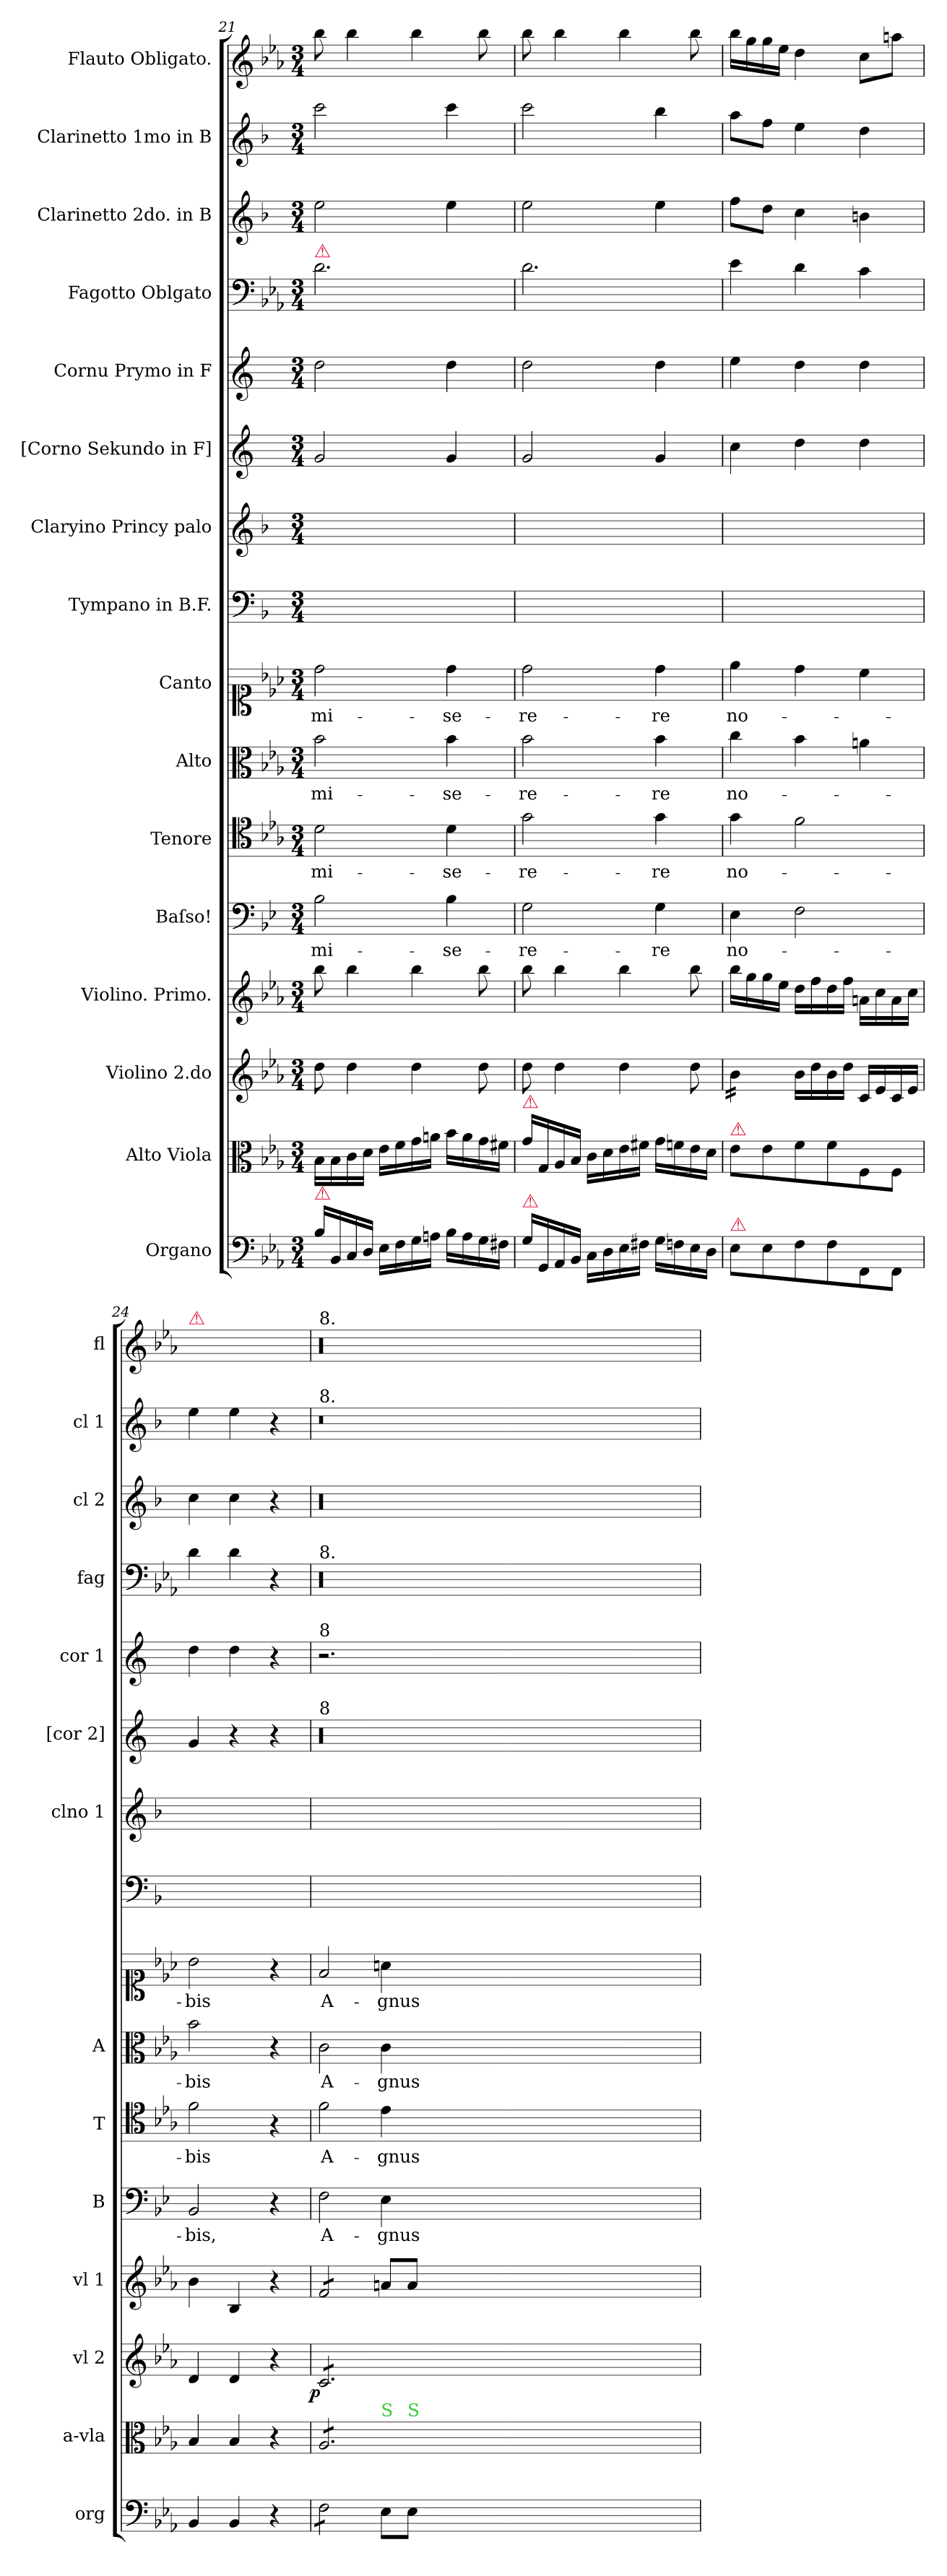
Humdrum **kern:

**kern	**dynam	**kern	**dynam	**kern	**dynam	**kern	**kern	**text	**kern	**text	**kern	**text	**kern	**text	**kern	**kern	**kern	**kern	**kern	**kern	**kern	**kern
*part16	*part16	*part15	*part15	*part14	*part14	*part13	*part12	*part12	*part11	*part11	*part10	*part10	*part9	*part9	*part8	*part7	*part6	*part5	*part4	*part3	*part2	*part1
*staff16	*staff16	*staff15	*staff15	*staff14	*staff14	*staff13	*staff12	*staff12	*staff11	*staff11	*staff10	*staff10	*staff9	*staff9	*staff8	*staff7	*staff6	*staff5	*staff4	*staff3	*staff2	*staff1
*I"Organo	*	*I"Alto Viola	*	*I"Violino 2.do	*	*I"Violino. Primo.	*I"Baſso!	*	*I"Tenore	*	*I"Alto	*	*I"Canto	*	*I"Tympano in B.F.	*I"Claryino Princy palo	*I"[Corno Sekundo in F]	*I"Cornu Prymo in F	*I"Fagotto Oblgato	*I"Clarinetto 2do. in B	*I"Clarinetto 1mo in B	*I"Flauto Obligato.
*I'org	*	*I'a-vla	*	*I'vl 2	*	*I'vl 1	*I'B	*	*I'T	*	*I'A	*	*	*	*	*I'clno 1	*I'[cor 2]	*I'cor 1	*I'fag	*I'cl 2	*I'cl 1	*I'fl
*clefF4	*	*clefC3	*	*clefG2	*	*clefG2	*clefF4	*	*clefC4	*	*clefC3	*	*clefC1	*	*clefF4	*clefG2	*clefG2	*clefG2	*clefF4	*clefG2	*clefG2	*clefG2
*	*	*	*	*	*	*	*	*	*	*	*	*	*	*	*ITrd1c2	*ITrd1c2	*ITrd5c9	*ITrd5c9	*	*ITrd1c2	*ITrd1c2	*
*k[b-e-a-]	*	*k[b-e-a-]	*	*k[b-e-a-]	*	*k[b-e-a-]	*k[b-e-]	*	*k[b-e-a-]	*	*k[b-e-a-]	*	*k[b-e-a-]	*	*k[b-e-a-]	*k[b-e-a-]	*k[b-e-a-]	*k[b-e-a-]	*k[b-e-a-]	*k[b-e-a-]	*k[b-e-a-]	*k[b-e-a-]
*E-:	*	*E-:	*	*E-:	*	*E-:	*	*	*E-:	*	*E-:	*	*E-:	*	*E-:	*E-:	*E-:	*E-:	*E-:	*E-:	*E-:	*E-:
*M3/4	*	*M3/4	*	*M3/4	*	*M3/4	*M3/4	*	*M3/4	*	*M3/4	*	*M3/4	*	*M3/4	*M3/4	*M3/4	*M3/4	*M3/4	*M3/4	*M3/4	*M3/4
=21	=21	=21	=21	=21	=21	=21	=21	=21	=21	=21	=21	=21	=21	=21	=21	=21	=21	=21	=21	=21	=21	=21
!	!	!	!	!	!	!	!	!	!	!	!	!	!	!	!	!	!	!	!LO:TX:a:color=crimson:t=⚠	!	!	!
!LO:TX:a:color=crimson:t=⚠	!	!	!	!	!	!	!	!	!	!	!	!	!	!	!	!	!	!	!	!	!	!
!	!	!	!	!	!	!	!	!LO:LY:i	!	!	!	!LO:LY:i	!	!	!	!	!	!	!	!	!	!
16B-\LL	.	16B-\LL	.	8dd\	.	8bb-\	2B-\	mi-	2d\	mi-	2b-\	mi-	2dd\	mi-	2.ryy	2.ryy	2B-/	2f\	2.d\	2dd\	2bb-\	8bb-\
16BB-/	.	16B-\	.	.	.	.	.	.	.	.	.	.	.	.	.	.	.	.	.	.	.	.
16C/	.	16c\	.	4dd\	.	4bb-\	.	.	.	.	.	.	.	.	.	.	.	.	.	.	.	4bb-\
16D/JJ	.	16d\JJ	.	.	.	.	.	.	.	.	.	.	.	.	.	.	.	.	.	.	.	.
16E-\LL	.	16e-\LL	.	.	.	.	.	.	.	.	.	.	.	.	.	.	.	.	.	.	.	.
16F\	.	16f\	.	.	.	.	.	.	.	.	.	.	.	.	.	.	.	.	.	.	.	.
16G\	.	16g\	.	4dd\	.	4bb-\	.	.	.	.	.	.	.	.	.	.	.	.	.	.	.	4bb-\
16An\JJ	.	16an\JJ	.	.	.	.	.	.	.	.	.	.	.	.	.	.	.	.	.	.	.	.
!	!	!	!	!	!	!	!	!LO:LY:i	!	!	!	!LO:LY:i	!	!	!	!	!	!	!	!	!	!
16B-\LL	.	16b-\LL	.	.	.	.	4B-\	-se-	4d\	-se-	4b-\	-se-	4dd\	-se-	.	.	4B-/	4f\	.	4dd\	4bb-\	.
16A\	.	16a\	.	.	.	.	.	.	.	.	.	.	.	.	.	.	.	.	.	.	.	.
16G\	.	16g\	.	8dd\	.	8bb-\	.	.	.	.	.	.	.	.	.	.	.	.	.	.	.	8bb-\
16F#X\JJ	.	16f#X\JJ	.	.	.	.	.	.	.	.	.	.	.	.	.	.	.	.	.	.	.	.
=22	=22	=22	=22	=22	=22	=22	=22	=22	=22	=22	=22	=22	=22	=22	=22	=22	=22	=22	=22	=22	=22	=22
!	!	!LO:TX:a:color=crimson:t=⚠	!	!	!	!	!	!	!	!	!	!	!	!	!	!	!	!	!	!	!	!
!LO:TX:a:color=crimson:t=⚠	!	!	!	!	!	!	!	!	!	!	!	!	!	!	!	!	!	!	!	!	!	!
!	!	!	!	!	!	!	!	!LO:LY:i	!	!	!	!LO:LY:i	!	!	!	!	!	!	!	!	!	!
16G\LL	.	16g\LL	.	8dd\	.	8bb-\	2G\	-re-	2g\	-re-	2b-\	-re-	2dd\	-re-	2.ryy	2.ryy	2B-/	2f\	2.d\	2dd\	2bb-\	8bb-\
16GG/	.	16G/	.	.	.	.	.	.	.	.	.	.	.	.	.	.	.	.	.	.	.	.
16AA-/	.	16A-/	.	4dd\	.	4bb-\	.	.	.	.	.	.	.	.	.	.	.	.	.	.	.	4bb-\
16BB-/JJ	.	16B-/JJ	.	.	.	.	.	.	.	.	.	.	.	.	.	.	.	.	.	.	.	.
16C\LL	.	16c\LL	.	.	.	.	.	.	.	.	.	.	.	.	.	.	.	.	.	.	.	.
16D\	.	16d\	.	.	.	.	.	.	.	.	.	.	.	.	.	.	.	.	.	.	.	.
16E-\	.	16e-\	.	4dd\	.	4bb-\	.	.	.	.	.	.	.	.	.	.	.	.	.	.	.	4bb-\
16F#X\JJ	.	16f#X\JJ	.	.	.	.	.	.	.	.	.	.	.	.	.	.	.	.	.	.	.	.
!	!	!	!	!	!	!	!	!LO:LY:i	!	!	!	!LO:LY:i	!	!	!	!	!	!	!	!	!	!
16G\LL	.	16g\LL	.	.	.	.	4G\	-re	4g\	-re	4b-\	-re	4dd\	-re	.	.	4B-/	4f\	.	4dd\	4aa-\	.
16Fn\	.	16fn\	.	.	.	.	.	.	.	.	.	.	.	.	.	.	.	.	.	.	.	.
16E-\	.	16e-\	.	8dd\	.	8bb-\	.	.	.	.	.	.	.	.	.	.	.	.	.	.	.	8bb-\
16D\JJ	.	16d\JJ	.	.	.	.	.	.	.	.	.	.	.	.	.	.	.	.	.	.	.	.
=23	=23	=23	=23	=23	=23	=23	=23	=23	=23	=23	=23	=23	=23	=23	=23	=23	=23	=23	=23	=23	=23	=23
!	!	!LO:TX:a:color=crimson:t=⚠	!	!	!	!	!	!	!	!	!	!	!	!	!	!	!	!	!	!	!	!
!LO:TX:a:color=crimson:t=⚠	!	!	!	!	!	!	!	!	!	!	!	!	!	!	!	!	!	!	!	!	!	!
*	*	*	*	*tremolo	*	*	*	*	*	*	*	*	*	*	*	*	*	*	*	*	*	*
8E-\L	.	8e-\L	.	16b-\LL	.	16bb-\LL	4E-\	no-	4g\	no-	4cc\	no-	4ee-\	no-	2.ryy	2.ryy	4e-\	4g\	4e-\	8ee-\L	8gg\L	16bb-\LL
.	.	.	.	16b-\	.	16gg\	.	.	.	.	.	.	.	.	.	.	.	.	.	.	.	16gg\
8E-\	.	8e-\	.	16b-\	.	16gg\	.	.	.	.	.	.	.	.	.	.	.	.	.	8cc\J	8ee-\J	16gg\
.	.	.	.	16b-\JJ	.	16ee-\JJ	.	.	.	.	.	.	.	.	.	.	.	.	.	.	.	16ee-\JJ
*	*	*	*	*Xtremolo	*	*	*	*	*	*	*	*	*	*	*	*	*	*	*	*	*	*
8F\	.	8f\	.	16b-\LL	.	16dd\LL	2F\	.	2f\	.	4b-\	.	4dd\	.	.	.	4f\	4f\	4d\	4b-\	4dd\	4dd\
.	.	.	.	16dd\	.	16ff\	.	.	.	.	.	.	.	.	.	.	.	.	.	.	.	.
8F\	.	8f\	.	16b-\	.	16dd\	.	.	.	.	.	.	.	.	.	.	.	.	.	.	.	.
.	.	.	.	16dd\JJ	.	16ff\JJ	.	.	.	.	.	.	.	.	.	.	.	.	.	.	.	.
8FF/	.	8F/	.	16c/LL	.	16an\LL	.	.	.	.	4an\	.	4cc\	.	.	.	4f\	4f\	4c\	4an\	4cc\	8cc\L
.	.	.	.	16e-/	.	16cc\	.	.	.	.	.	.	.	.	.	.	.	.	.	.	.	.
8FF/J	.	8F/J	.	16c/	.	16a\	.	.	.	.	.	.	.	.	.	.	.	.	.	.	.	8aan\J
.	.	.	.	16e-/JJ	.	16cc\JJ	.	.	.	.	.	.	.	.	.	.	.	.	.	.	.	.
=24	=24	=24	=24	=24	=24	=24	=24	=24	=24	=24	=24	=24	=24	=24	=24	=24	=24	=24	=24	=24	=24	=24
!	!	!	!	!	!	!	!	!	!	!	!	!	!	!	!	!	!	!	!	!	!	!LO:TX:a:color=crimson:t=⚠
4BB-/	.	4B-/	.	4d/	.	4b-\	2BB-/	-bis,	2f\	-bis	2b-\	-bis	2b-\	-bis	2.ryy	2.ryy	4B-/	4f\	4d\	4b-\	4dd\	2.ryy
4BB-/	.	4B-/	.	4d/	.	4B-/	.	.	.	.	.	.	.	.	.	.	4r	4f\	4d\	4b-\	4dd\	.
4r	.	4r	.	4r	.	4r	4r	.	4r	.	4r	.	4r	.	.	.	4r	4r	4r	4r	4r	.
=25	=25	=25	=25	=25	=25	=25	=25	=25	=25	=25	=25	=25	=25	=25	=25	=25	=25	=25	=25	=25	=25	=25
!	!	!	!	!	!	!	!	!	!	!	!	!	!	!	!	!	!	!	!	!	!	!LO:TX:a:t=8.
!	!	!	!	!	!	!	!	!	!	!	!	!	!	!	!	!	!	!	!	!	!LO:TX:a:t=8.	!
!	!	!	!	!	!	!	!	!	!	!	!	!	!	!	!	!	!	!	!LO:TX:a:t=8.	!	!	!
!	!	!	!	!	!	!	!	!	!	!	!	!	!	!	!	!	!	!LO:TX:a:t=8	!	!	!	!
!	!	!	!	!	!	!	!	!	!	!	!	!	!	!	!	!	!LO:TX:a:t=8	!	!	!	!	!
!	!	!	!	!	!LO:DY:rj	!	!	!	!	!	!	!	!	!	!	!	!LO:N:vis=00	!	!LO:N:vis=00	!LO:N:vis=00	!	!LO:N:vis=00
*	*	*^	*	*	*	*	*	*	*	*	*	*	*	*	*	*	*	*	*	*	*	*
*	*	*	*^	*	*	*	*	*	*	*	*	*	*	*	*	*	*	*	*	*	*	*	*
*tremolo	*	*	*	*	*	*	*	*	*	*	*	*	*	*	*	*	*	*	*	*	*	*	*	*
*	*	*tremolo	*	*	*	*	*	*	*	*	*	*	*	*	*	*	*	*	*	*	*	*	*	*
*	*	*	*	*	*	*tremolo	*	*	*	*	*	*	*	*	*	*	*	*	*	*	*	*	*	*
*	*	*	*	*	*	*	*	*tremolo	*	*	*	*	*	*	*	*	*	*	*	*	*	*	*	*
8F\L	p&colon;	8A-/L	2ryy	2ryy	p&colon;	8c/L	p.	8f/L	2F\	A-	2f\	A-	2c\	A-	2f/	A-	2.ryy	2.ryy	0.r	2.r	0.r	0.r	0.r	0.r
8F\	.	8A-/	.	.	.	8c/	.	8f/	.	.	.	.	.	.	.	.	.	.	.	.	.	.	.	.
8F\	.	8A-/	.	.	.	8c/	.	8f/	.	.	.	.	.	.	.	.	.	.	.	.	.	.	.	.
8F\J	.	8A-/	.	.	.	8c/	.	8f/J	.	.	.	.	.	.	.	.	.	.	.	.	.	.	.	.
*	*	*	*	*	*	*	*	*Xtremolo	*	*	*	*	*	*	*	*	*	*	*	*	*	*	*	*
*Xtremolo	*	*	*	*	*	*	*	*	*	*	*	*	*	*	*	*	*	*	*	*	*	*	*	*
!	!	!	!LO:TX:a:color=limegreen:t=S	!	!	!	!	!	!	!	!	!	!	!	!	!	!	!	!	!	!	!	!	!
8E-\L	.	8A-/	1ryy	8ryy	.	8c/	.	8an/L	4E-\	-gnus	4e-\	-gnus	4c\	-gnus	4an\	-gnus	.	.	.	.	.	.	.	.
!	!	!	!	!LO:TX:a:color=limegreen:t=S	!	!	!	!	!	!	!	!	!	!	!	!	!	!	!	!	!	!	!	!
8E-\J	.	8A-/J	.	1ryy	.	8c/J	.	8a/J	.	.	.	.	.	.	.	.	.	.	.	.	.	.	.	.
*	*	*	*	*	*	*Xtremolo	*	*	*	*	*	*	*	*	*	*	*	*	*	*	*	*	*	*
*	*	*Xtremolo	*	*	*	*	*	*	*	*	*	*	*	*	*	*	*	*	*	*	*	*	*	*
0ryy	.	0ryy	.	.	.	0ryy	.	0ryy	0ryy	.	0ryy	.	0ryy	.	0ryy	.	0ryy	0ryy	.	0ryy	.	.	.	.
.	.	.	1.ryy	.	.	.	.	.	.	.	.	.	.	.	.	.	.	.	.	.	.	.	.	.
.	.	.	.	1ryy	.	.	.	.	.	.	.	.	.	.	.	.	.	.	.	.	.	.	.	.
.	.	.	.	4.ryy	.	.	.	.	.	.	.	.	.	.	.	.	.	.	.	.	.	.	.	.
4ryy	.	4ryy	.	.	.	4ryy	.	4ryy	4ryy	.	4ryy	.	4ryy	.	4ryy	.	4ryy	4ryy	.	4ryy	.	.	.	.
*	*	*v	*v	*v	*	*	*	*	*	*	*	*	*	*	*	*	*	*	*	*	*	*	*	*
=	=	=	=	=	=	=	=	=	=	=	=	=	=	=	=	=	=	=	=	=	=	=
*-	*-	*-	*-	*-	*-	*-	*-	*-	*-	*-	*-	*-	*-	*-	*-	*-	*-	*-	*-	*-	*-	*-
